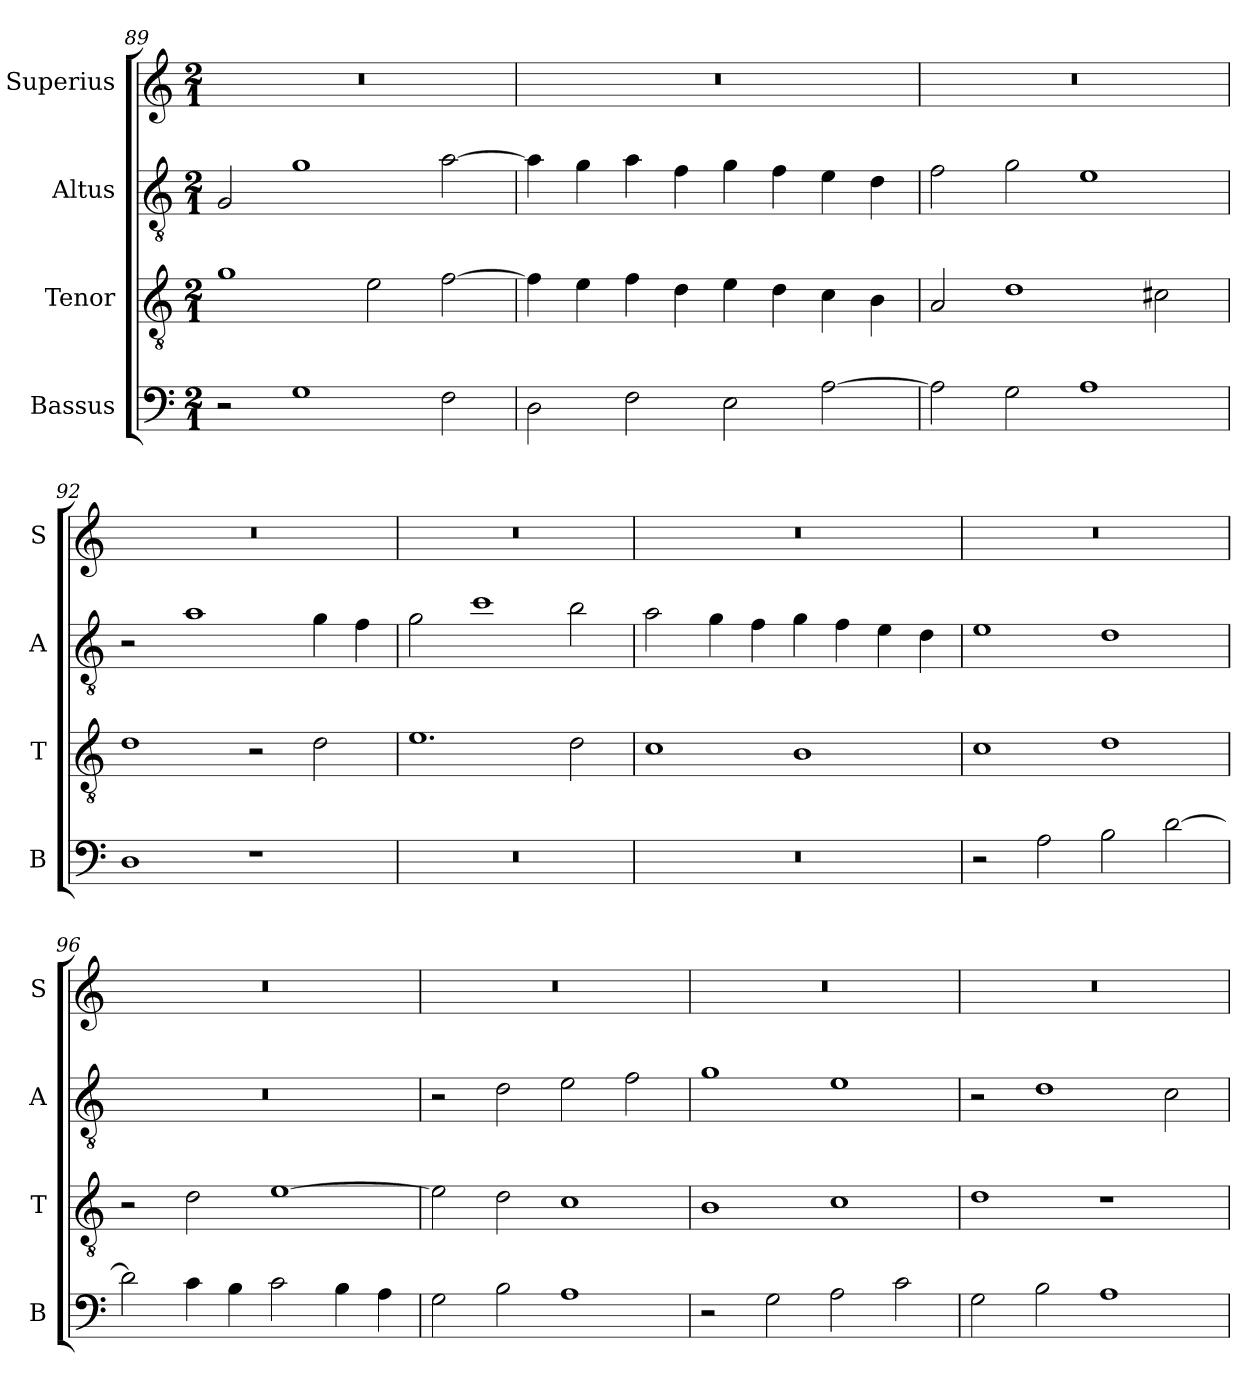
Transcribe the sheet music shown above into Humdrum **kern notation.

**kern	**kern	**kern	**kern
*part4	*part3	*part2	*part1
*staff4	*staff3	*staff2	*staff1
*I"Bassus	*I"Tenor	*I"Altus	*I"Superius
*I'B	*I'T	*I'A	*I'S
*clefF4	*clefGv2	*clefGv2	*clefG2
*k[]	*k[]	*k[]	*k[]
*M2/1	*M2/1	*M2/1	*M2/1
=89	=89	=89	=89
2r	1g	2G	0r
1G	.	1g	.
.	2e	.	.
2F	[2f	[2a	.
=90	=90	=90	=90
2D	4f]	4a]	0r
.	4e	4g	.
2F	4f	4a	.
.	4d	4f	.
2E	4e	4g	.
.	4d	4f	.
[2A	4c	4e	.
.	4B	4d	.
=91	=91	=91	=91
2A]	2A	2f	0r
2G	1d	2g	.
1A	.	1e	.
.	2c#X	.	.
=92	=92	=92	=92
1D	1d	2r	0r
.	.	1a	.
1r	2r	.	.
.	2d	4g	.
.	.	4f	.
=93	=93	=93	=93
0r	1.e	2g	0r
.	.	1cc	.
.	2d	2b	.
=94	=94	=94	=94
0r	1c	2a	0r
.	.	4g	.
.	.	4f	.
.	1B	4g	.
.	.	4f	.
.	.	4e	.
.	.	4d	.
=95	=95	=95	=95
2r	1c	1e	0r
2A	.	.	.
2B	1d	1d	.
[2d	.	.	.
=96	=96	=96	=96
2d]	2r	0r	0r
4c	2d	.	.
4B	.	.	.
2c	[1e	.	.
4B	.	.	.
4A	.	.	.
=97	=97	=97	=97
2G	2e]	2r	0r
2B	2d	2d	.
1A	1c	2e	.
.	.	2f	.
=98	=98	=98	=98
2r	1B	1g	0r
2G	.	.	.
2A	1c	1e	.
2c	.	.	.
=99	=99	=99	=99
2G	1d	2r	0r
2B	.	1d	.
1A	1r	.	.
.	.	2c	.
=	=	=	=
*-	*-	*-	*-
